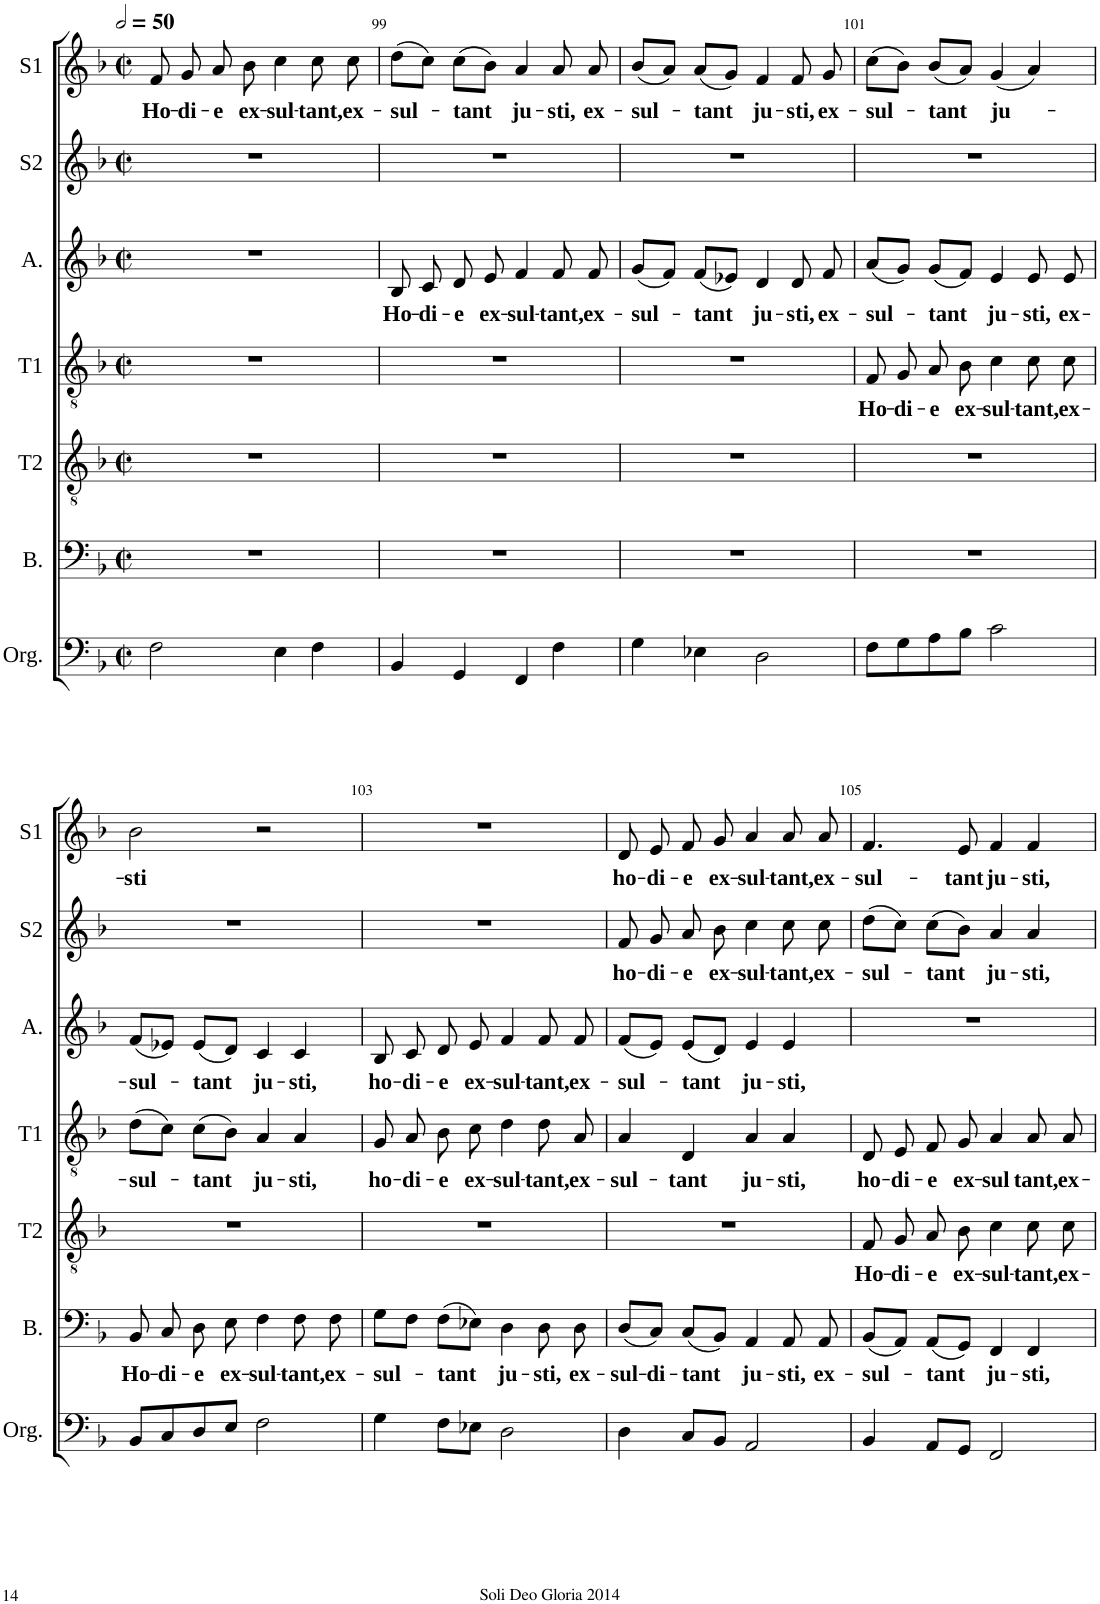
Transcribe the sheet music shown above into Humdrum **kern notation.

**kern	**kern	**text	**kern	**text	**kern	**text	**kern	**text	**kern	**text	**kern	**text
*part7	*part6	*part6	*part5	*part5	*part4	*part4	*part3	*part3	*part2	*part2	*part1	*part1
*staff7	*staff6	*staff6	*staff5	*staff5	*staff4	*staff4	*staff3	*staff3	*staff2	*staff2	*staff1	*staff1
*I"Organ	*I"Bass	*	*I"Tenor II	*	*I"Tenor I	*	*I"Alto	*	*I"Soprano II	*	*I"Soprano I	*
*I'Org.	*I'B.	*	*I'T2	*	*I'T1	*	*I'A.	*	*I'S2	*	*I'S1	*
!!LO:PB:g=z
*clefF4	*clefF4	*	*clefGv2	*	*clefGv2	*	*clefG2	*	*clefG2	*	*clefG2	*
*k[b-]	*k[b-]	*	*k[b-]	*	*k[b-]	*	*k[b-]	*	*k[b-]	*	*k[b-]	*
*M4/4	*M4/4	*	*M4/4	*	*M4/4	*	*M4/4	*	*M4/4	*	*M4/4	*
*met(c|)	*met(c|)	*	*met(c|)	*	*met(c|)	*	*met(c|)	*	*met(c|)	*	*met(c|)	*
*MM100	*MM100	*	*MM100	*	*MM100	*	*MM100	*	*MM100	*	*MM100	*
=98	=98	=98	=98	=98	=98	=98	=98	=98	=98	=98	=98	=98
!	!	!	!	!	!	!	!	!	!	!	!	!LO:LY:b
2F\	1r	.	1r	.	1r	.	1r	.	1r	.	8f/	Ho-
!	!	!	!	!	!	!	!	!	!	!	!	!LO:LY:b
.	.	.	.	.	.	.	.	.	.	.	8g/	-di-
!	!	!	!	!	!	!	!	!	!	!	!	!LO:LY:b
.	.	.	.	.	.	.	.	.	.	.	8a/	-e
!	!	!	!	!	!	!	!	!	!	!	!	!LO:LY:b
.	.	.	.	.	.	.	.	.	.	.	8b-\	ex-
!	!	!	!	!	!	!	!	!	!	!	!	!LO:LY:b
4E\	.	.	.	.	.	.	.	.	.	.	4cc\	-sul-
!	!	!	!	!	!	!	!	!	!	!	!	!LO:LY:b
4F\	.	.	.	.	.	.	.	.	.	.	8cc\	-tant,
!	!	!	!	!	!	!	!	!	!	!	!	!LO:LY:b
.	.	.	.	.	.	.	.	.	.	.	8cc\	ex-
=99	=99	=99	=99	=99	=99	=99	=99	=99	=99	=99	=99	=99
!	!	!	!	!	!	!	!	!LO:LY:b	!	!	!	!LO:LY:b
4BB-/	1r	.	1r	.	1r	.	8B-/	Ho-	1r	.	(8dd\L	-sul-
!	!	!	!	!	!	!	!	!LO:LY:b	!	!	!	!
.	.	.	.	.	.	.	8c/	-di-	.	.	8cc\J)	.
!	!	!	!	!	!	!	!	!LO:LY:b	!	!	!	!LO:LY:b
4GG/	.	.	.	.	.	.	8d/	-e	.	.	(8cc\L	-tant
!	!	!	!	!	!	!	!	!LO:LY:b	!	!	!	!
.	.	.	.	.	.	.	8e/	ex-	.	.	8b-\J)	.
!	!	!	!	!	!	!	!	!LO:LY:b	!	!	!	!LO:LY:b
4FF/	.	.	.	.	.	.	4f/	-sul-	.	.	4a/	ju-
!	!	!	!	!	!	!	!	!LO:LY:b	!	!	!	!LO:LY:b
4F\	.	.	.	.	.	.	8f/	-tant,	.	.	8a/	-sti,
!	!	!	!	!	!	!	!	!LO:LY:b	!	!	!	!LO:LY:b
.	.	.	.	.	.	.	8f/	ex-	.	.	8a/	ex-
=100	=100	=100	=100	=100	=100	=100	=100	=100	=100	=100	=100	=100
!	!	!	!	!	!	!	!	!LO:LY:b	!	!	!	!LO:LY:b
4G\	1r	.	1r	.	1r	.	(8g/L	-sul-	1r	.	(8b-/L	-sul-
.	.	.	.	.	.	.	8f/J)	.	.	.	8a/J)	.
!	!	!	!	!	!	!	!	!LO:LY:b	!	!	!	!LO:LY:b
4E-X\	.	.	.	.	.	.	(8f/L	-tant	.	.	(8a/L	-tant
.	.	.	.	.	.	.	8e-X/J)	.	.	.	8g/J)	.
!	!	!	!	!	!	!	!	!LO:LY:b	!	!	!	!LO:LY:b
2D\	.	.	.	.	.	.	4d/	ju-	.	.	4f/	ju-
!	!	!	!	!	!	!	!	!LO:LY:b	!	!	!	!LO:LY:b
.	.	.	.	.	.	.	8d/	-sti,	.	.	8f/	-sti,
!	!	!	!	!	!	!	!	!LO:LY:b	!	!	!	!LO:LY:b
.	.	.	.	.	.	.	8f/	ex-	.	.	8g/	ex-
=101	=101	=101	=101	=101	=101	=101	=101	=101	=101	=101	=101	=101
!	!	!	!	!	!	!LO:LY:b	!	!LO:LY:b	!	!	!	!LO:LY:b
8F\L	1r	.	1r	.	8F/	Ho-	(8a/L	-sul-	1r	.	(8cc\L	-sul-
!	!	!	!	!	!	!LO:LY:b	!	!	!	!	!	!
8G\	.	.	.	.	8G/	-di-	8g/J)	.	.	.	8b-\J)	.
!	!	!	!	!	!	!LO:LY:b	!	!LO:LY:b	!	!	!	!LO:LY:b
8A\	.	.	.	.	8A/	-e	(8g/L	-tant	.	.	(8b-/L	-tant
!	!	!	!	!	!	!LO:LY:b	!	!	!	!	!	!
8B-\J	.	.	.	.	8B-\	ex-	8f/J)	.	.	.	8a/J)	.
!	!	!	!	!	!	!LO:LY:b	!	!LO:LY:b	!	!	!	!LO:LY:b
2c\	.	.	.	.	4c\	-sul-	4e/	ju-	.	.	(4g/	ju-
!	!	!	!	!	!	!LO:LY:b	!	!LO:LY:b	!	!	!	!
.	.	.	.	.	8c\	-tant,	8e/	-sti,	.	.	4a/)	.
!	!	!	!	!	!	!LO:LY:b	!	!LO:LY:b	!	!	!	!
.	.	.	.	.	8c\	ex-	8e/	ex-	.	.	.	.
!!LO:LB:g=z
=102	=102	=102	=102	=102	=102	=102	=102	=102	=102	=102	=102	=102
!	!	!LO:LY:b	!	!	!	!LO:LY:b	!	!LO:LY:b	!	!	!	!LO:LY:b
8BB-/L	8BB-/	Ho-	1r	.	(8d\L	-sul-	(8f/L	-sul-	1r	.	2b-\	-sti
!	!	!LO:LY:b	!	!	!	!	!	!	!	!	!	!
8C/	8C/	-di-	.	.	8c\J)	.	8e-X/J)	.	.	.	.	.
!	!	!LO:LY:b	!	!	!	!LO:LY:b	!	!LO:LY:b	!	!	!	!
8D/	8D\	-e	.	.	(8c\L	-tant	(8e-/L	-tant	.	.	.	.
!	!	!LO:LY:b	!	!	!	!	!	!	!	!	!	!
8E/J	8E\	ex-	.	.	8B-\J)	.	8d/J)	.	.	.	.	.
!	!	!LO:LY:b	!	!	!	!LO:LY:b	!	!LO:LY:b	!	!	!	!
2F\	4F\	-sul-	.	.	4A/	ju-	4c/	ju-	.	.	2r	.
!	!	!LO:LY:b	!	!	!	!LO:LY:b	!	!LO:LY:b	!	!	!	!
.	8F\	-tant,	.	.	4A/	-sti,	4c/	-sti,	.	.	.	.
!	!	!LO:LY:b	!	!	!	!	!	!	!	!	!	!
.	8F\	ex-	.	.	.	.	.	.	.	.	.	.
=103	=103	=103	=103	=103	=103	=103	=103	=103	=103	=103	=103	=103
!	!	!LO:LY:b	!	!	!	!LO:LY:b	!	!LO:LY:b	!	!	!	!
4G\	8G\L	-sul-	1r	.	8G/	ho-	8B-/	ho-	1r	.	1r	.
!	!	!	!	!	!	!LO:LY:b	!	!LO:LY:b	!	!	!	!
.	8F\J	.	.	.	8A/	-di-	8c/	-di-	.	.	.	.
!	!	!LO:LY:b	!	!	!	!LO:LY:b	!	!LO:LY:b	!	!	!	!
8F\L	(8F\L	-tant	.	.	8B-\	-e	8d/	-e	.	.	.	.
!	!	!	!	!	!	!LO:LY:b	!	!LO:LY:b	!	!	!	!
8E-X\J	8E-X\J)	.	.	.	8c\	ex-	8e/	ex-	.	.	.	.
!	!	!LO:LY:b	!	!	!	!LO:LY:b	!	!LO:LY:b	!	!	!	!
2D\	4D\	ju-	.	.	4d\	-sul-	4f/	-sul-	.	.	.	.
!	!	!LO:LY:b	!	!	!	!LO:LY:b	!	!LO:LY:b	!	!	!	!
.	8D\	-sti,	.	.	8d\	-tant,	8f/	-tant,	.	.	.	.
!	!	!LO:LY:b	!	!	!	!LO:LY:b	!	!LO:LY:b	!	!	!	!
.	8D\	ex-	.	.	8A/	ex-	8f/	ex-	.	.	.	.
=104	=104	=104	=104	=104	=104	=104	=104	=104	=104	=104	=104	=104
!	!	!LO:LY:b	!	!	!	!LO:LY:b	!	!LO:LY:b	!	!LO:LY:b	!	!LO:LY:b
4D\	(8D/L	-sul-	1r	.	4A/	-sul-	(8f/L	-sul-	8f/	ho-	8d/	ho-
!	!	!LO:LY:b	!	!	!	!	!	!	!	!LO:LY:b	!	!LO:LY:b
.	8C/J)	-di-	.	.	.	.	8e/J)	.	8g/	-di-	8e/	-di-
!	!	!LO:LY:b	!	!	!	!LO:LY:b	!	!LO:LY:b	!	!LO:LY:b	!	!LO:LY:b
8C/L	(8C/L	-tant	.	.	4D/	-tant	(8e/L	-tant	8a/	-e	8f/	-e
!	!	!	!	!	!	!	!	!	!	!LO:LY:b	!	!LO:LY:b
8BB-/J	8BB-/J)	.	.	.	.	.	8d/J)	.	8b-\	ex-	8g/	ex-
!	!	!LO:LY:b	!	!	!	!LO:LY:b	!	!LO:LY:b	!	!LO:LY:b	!	!LO:LY:b
2AA/	4AA/	ju-	.	.	4A/	ju-	4e/	ju-	4cc\	-sul-	4a/	-sul-
!	!	!LO:LY:b	!	!	!	!LO:LY:b	!	!LO:LY:b	!	!LO:LY:b	!	!LO:LY:b
.	8AA/	-sti,	.	.	4A/	-sti,	4e/	-sti,	8cc\	-tant,	8a/	-tant,
!	!	!LO:LY:b	!	!	!	!	!	!	!	!LO:LY:b	!	!LO:LY:b
.	8AA/	ex-	.	.	.	.	.	.	8cc\	ex-	8a/	ex-
=105	=105	=105	=105	=105	=105	=105	=105	=105	=105	=105	=105	=105
!	!	!LO:LY:b	!	!LO:LY:b	!	!LO:LY:b	!	!	!	!LO:LY:b	!	!LO:LY:b
4BB-/	(8BB-/L	-sul-	8F/L	Ho-	8D/	ho-	1r	.	(8dd\L	-sul-	4.f/	-sul-
!	!	!	!	!LO:LY:b	!	!LO:LY:b	!	!	!	!	!	!
.	8AA/J)	.	8G/J	-di-	8E/	-di-	.	.	8cc\J)	.	.	.
!	!	!LO:LY:b	!	!LO:LY:b	!	!LO:LY:b	!	!	!	!LO:LY:b	!	!
8AA/L	(8AA/L	-tant	8A/L	-e	8F/	-e	.	.	(8cc\L	-tant	.	.
!	!	!	!	!LO:LY:b	!	!LO:LY:b	!	!	!	!	!	!LO:LY:b
8GG/J	8GG/J)	.	8B-/J	ex-	8G/	ex-	.	.	8b-\J)	.	8e/	-tant
!	!	!LO:LY:b	!	!LO:LY:b	!	!LO:LY:b	!	!	!	!LO:LY:b	!	!LO:LY:b
2FF/	4FF/	ju-	4c\	-sul-	4A/	-sul	.	.	4a/	ju-	4f/	ju-
!	!	!LO:LY:b	!	!LO:LY:b	!	!LO:LY:b	!	!	!	!LO:LY:b	!	!LO:LY:b
.	4FF/	-sti,	8c\L	-tant,	8A/	tant,	.	.	4a/	-sti,	4f/	-sti,
!	!	!	!	!LO:LY:b	!	!LO:LY:b	!	!	!	!	!	!
.	.	.	8c\J	ex-	8A/	ex-	.	.	.	.	.	.
=	=	=	=	=	=	=	=	=	=	=	=	=
*-	*-	*-	*-	*-	*-	*-	*-	*-	*-	*-	*-	*-
